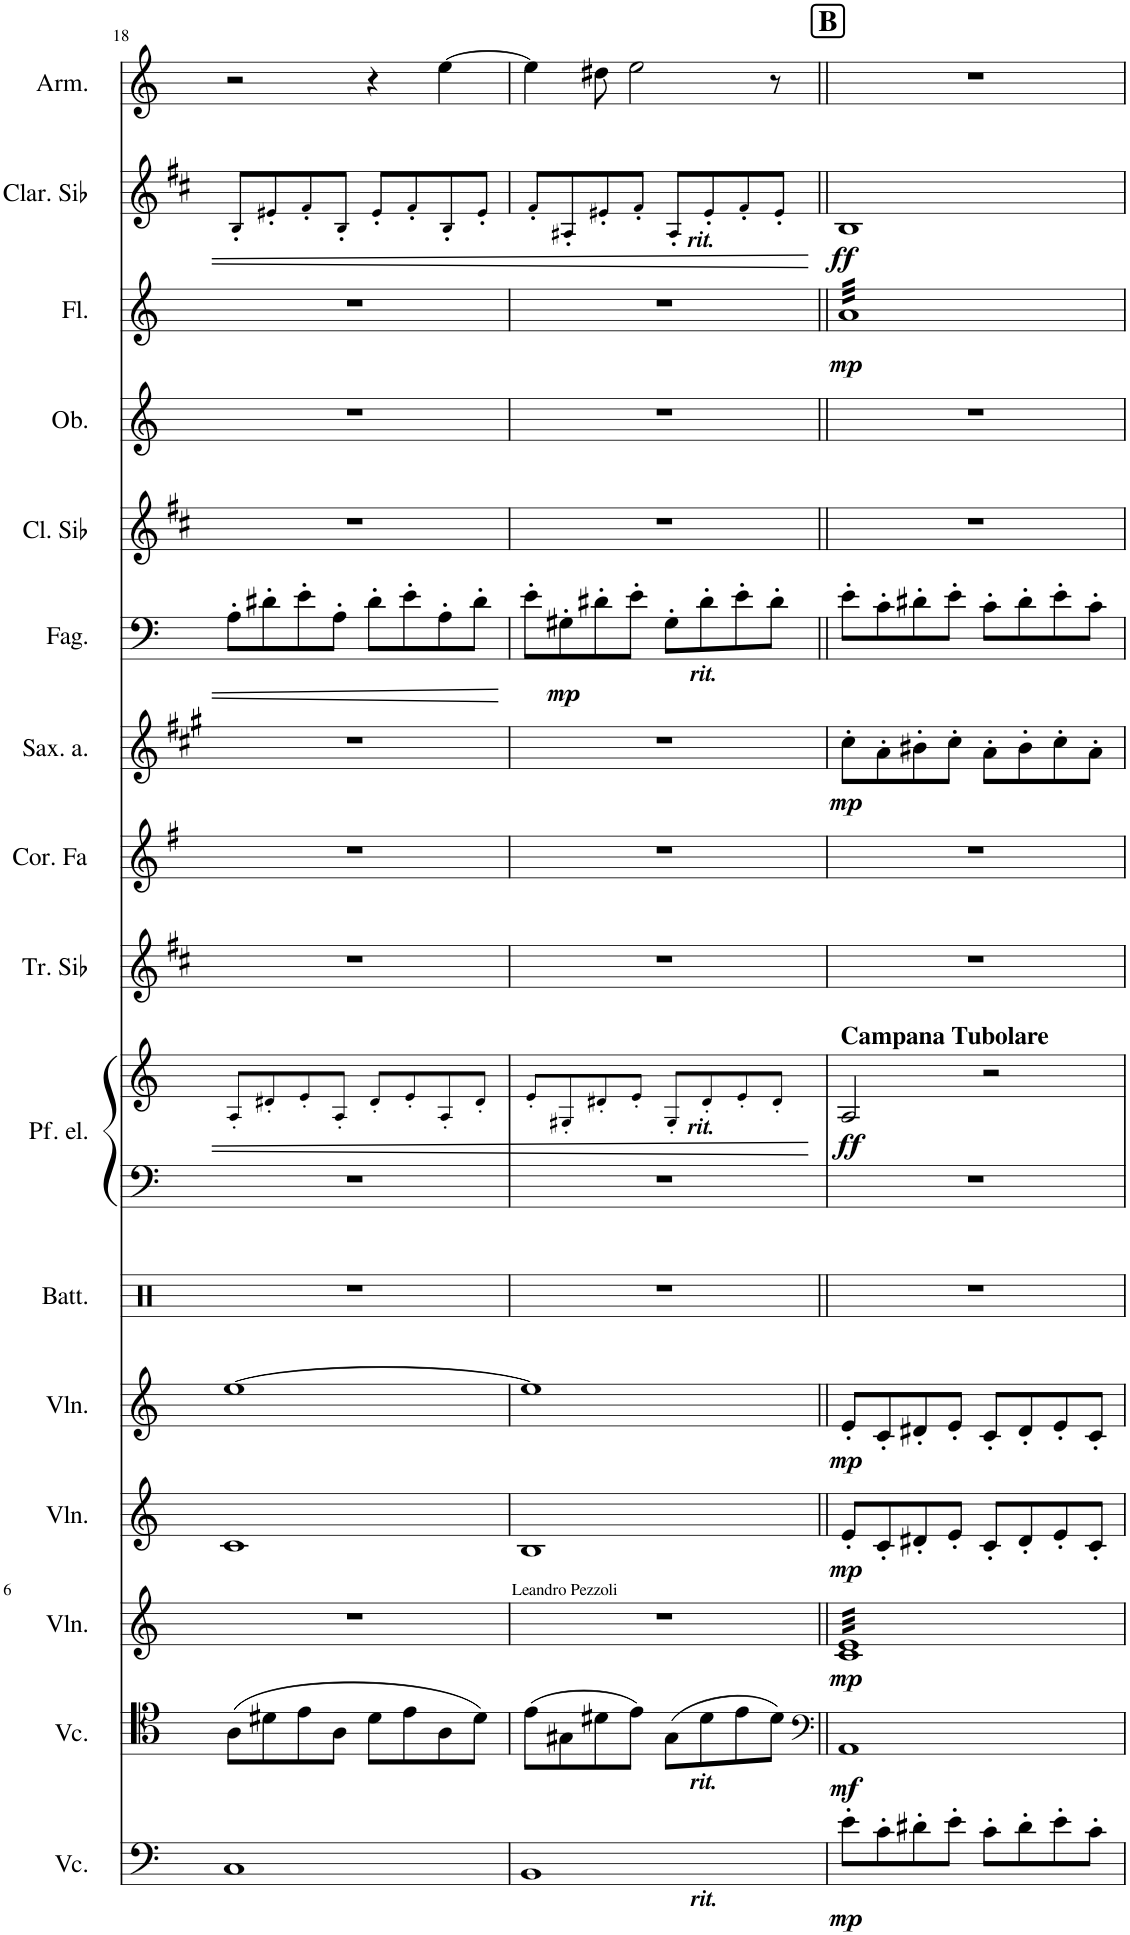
**kern	**dynam	**kern	**dynam	**kern	**dynam	**kern	**dynam	**kern	**dynam	**kern	**kern	**kern	**dynam	**kern	**kern	**kern	**dynam	**kern	**dynam	**kern	**kern	**kern	**dynam	**kern	**dynam	**kern
*part16	*part16	*part15	*part15	*part14	*part14	*part13	*part13	*part12	*part12	*part11	*part10	*part10	*part10	*part9	*part8	*part7	*part7	*part6	*part6	*part5	*part4	*part3	*part3	*part2	*part2	*part1
*staff17	*staff17	*staff16	*staff16	*staff15	*staff15	*staff14	*staff14	*staff13	*staff13	*staff12	*staff11	*staff10	*staff10/11	*staff9	*staff8	*staff7	*staff7	*staff6	*staff6	*staff5	*staff4	*staff3	*staff3	*staff2	*staff2	*staff1
*I"Violoncello	*	*I"Violoncello	*	*I"Violino	*	*I"Violino	*	*I"Violino	*	*I"Batteria	*I"Piano elettrico	*	*	*I"Tromba in Sib	*I"Corno in Fa	*I"Sassofono contralto	*	*I"Fagotto	*	*I"Clarinetto in Sib	*I"Oboe	*I"Flauto	*	*I"Clarinette en Sib	*	*I"Armonica
*I'Vc.	*	*I'Vc.	*	*I'Vln.	*	*I'Vln.	*	*I'Vln.	*	*I'Batt.	*	*	*	*I'Tr. Sib	*I'Cor. Fa	*	*	*I'Fag.	*	*I'Cl. Sib	*I'Ob.	*I'Fl.	*	*I'Clar. Sib	*	*I'Arm.
!!LO:PB:g=z
*clefF4	*	*clefC4	*	*clefG2	*	*clefG2	*	*clefG2	*	*clefX	*clefF4	*clefG2	*	*clefG2	*clefG2	*clefG2	*	*clefF4	*	*clefG2	*clefG2	*clefG2	*	*clefG2	*	*clefG2
*	*	*	*	*	*	*	*	*	*	*	*	*	*	*Trd1c2	*Trd4c7	*Trd5c9	*	*	*	*Trd1c2	*	*	*	*Trd1c2	*	*
*k[]	*	*k[]	*	*k[]	*	*k[]	*	*k[]	*	*k[]	*k[]	*k[]	*	*k[f#c#]	*k[f#]	*k[f#c#g#]	*	*k[]	*	*k[f#c#]	*k[]	*k[]	*	*k[f#c#]	*	*k[]
*M4/4	*	*M4/4	*	*M4/4	*	*M4/4	*	*M4/4	*	*M4/4	*M4/4	*M4/4	*	*M4/4	*M4/4	*M4/4	*	*M4/4	*	*M4/4	*M4/4	*M4/4	*	*M4/4	*	*M4/4
=18	=18	=18	=18	=18	=18	=18	=18	=18	=18	=18	=18	=18	=18	=18	=18	=18	=18	=18	=18	=18	=18	=18	=18	=18	=18	=18
1C	.	(8A\L	.	1r	.	1c	.	[1ee	.	1r	1r	8A'!/L	.	1r	1r	1r	.	8A'\L	.	1r	1r	1r	.	8B'!/L	.	2r
.	.	8d#X\	.	.	.	.	.	.	.	.	.	8d#X'!/	.	.	.	.	.	8d#X'\	.	.	.	.	.	8e#X'!/	.	.
.	.	8e\	.	.	.	.	.	.	.	.	.	8e'!/	.	.	.	.	.	8e'\	.	.	.	.	.	8f#'!/	.	.
.	.	8A\J	.	.	.	.	.	.	.	.	.	8A'!/J	.	.	.	.	.	8A'\J	.	.	.	.	.	8B'!/J	.	.
.	.	8d#\L	.	.	.	.	.	.	.	.	.	8d#'!/L	.	.	.	.	.	8d#'\L	.	.	.	.	.	8e#'!/L	.	4r
.	.	8e\	.	.	.	.	.	.	.	.	.	8e'!/	.	.	.	.	.	8e'\	.	.	.	.	.	8f#'!/	.	.
.	.	8A\	.	.	.	.	.	.	.	.	.	8A'!/	.	.	.	.	.	8A'\	.	.	.	.	.	8B'!/	.	[4ee\
.	.	8d#\J)	.	.	.	.	.	.	.	.	.	8d#'!/J	.	.	.	.	.	8d#'\J	.	.	.	.	.	8e#'!/J	.	.
=19	=19	=19	=19	=19	=19	=19	=19	=19	=19	=19	=19	=19	=19	=19	=19	=19	=19	=19	=19	=19	=19	=19	=19	=19	=19	=19
!LO:TX:b:Bi:t=rit.	!	!	!	!	!	!	!	!	!	!	!	!	!	!	!	!	!	!	!	!	!	!	!	!	!	!
1BB	.	(8e\L	.	1r	.	1B	.	1ee]	.	1r	1r	8e'!/L	.	1r	1r	1r	.	8e'\L	.	1r	1r	1r	.	8f#'!/L	.	4ee\]
!	!	!	!	!	!	!	!	!	!	!	!	!	!	!	!	!	!	!	!LO:DY:b	!	!	!	!	!	!	!
.	.	8G#X\	.	.	.	.	.	.	.	.	.	8G#X'!/	.	.	.	.	.	8G#X'\	mp	.	.	.	.	8A#X'!/	.	.
.	.	8d#X\	.	.	.	.	.	.	.	.	.	8d#X'!/	.	.	.	.	.	8d#X'\	.	.	.	.	.	8e#X'!/	.	8dd#X\
.	.	8e\J)	.	.	.	.	.	.	.	.	.	8e'!/J	.	.	.	.	.	8e'\J	.	.	.	.	.	8f#'!/J	.	2ee\
.	.	(8G#\L	.	.	.	.	.	.	.	.	.	8G#'!/L	.	.	.	.	.	8G#'\L	.	.	.	.	.	8A#'!/L	.	.
!	!	!	!	!	!	!	!	!	!	!	!	!	!	!	!	!	!	!	!	!	!	!	!	!LO:TX:b:Bi:t=rit.	!	!
!	!	!	!	!	!	!	!	!	!	!	!	!	!	!	!	!	!	!LO:TX:b:Bi:t=rit.	!	!	!	!	!	!	!	!
!	!	!	!	!	!	!	!	!	!	!	!	!LO:TX:b:Bi:t=rit.	!	!	!	!	!	!	!	!	!	!	!	!	!	!
!	!	!LO:TX:b:Bi:t=rit.	!	!	!	!	!	!	!	!	!	!	!	!	!	!	!	!	!	!	!	!	!	!	!	!
.	.	8d#\	.	.	.	.	.	.	.	.	.	8d#'!/	.	.	.	.	.	8d#'\	.	.	.	.	.	8e#'!/	.	.
.	.	8e\	.	.	.	.	.	.	.	.	.	8e'!/	.	.	.	.	.	8e'\	.	.	.	.	.	8f#'!/	.	.
.	.	8d#\J)	.	.	.	.	.	.	.	.	.	8d#'!/J	.	.	.	.	.	8d#'\J	.	.	.	.	.	8e#'!/J	.	8r
!!LO:REH:place=s1:a:B:cj:fs=14:t=B
=20||	=20||	=20||	=20||	=20||	=20||	=20||	=20||	=20||	=20||	=20||	=20||	=20||	=20||	=20||	=20||	=20||	=20||	=20||	=20||	=20||	=20||	=20||	=20||	=20||	=20||	=20||
*	*	*clefF4	*	*	*	*	*	*	*	*	*	*	*	*	*	*	*	*	*	*	*	*	*	*	*	*
!	!	!	!	!	!	!	!	!	!	!	!	!LO:TX:a:B:t=Campana Tubolare	!	!	!	!	!	!	!	!	!	!	!	!	!	!
!	!LO:DY:b	!	!LO:DY:b	!	!LO:DY:b	!	!LO:DY:b	!	!LO:DY:b	!	!	!	!LO:DY:b	!	!	!	!LO:DY:b	!	!	!	!	!	!LO:DY:b	!	!LO:DY:b	!
*	*	*	*	*tremolo	*	*	*	*	*	*	*	*	*	*	*	*	*	*	*	*	*	*	*	*	*	*
*	*	*	*	*	*	*	*	*	*	*	*	*	*	*	*	*	*	*	*	*	*	*tremolo	*	*	*	*
8e'\L	mp	1AA	mf	32c 32eLLL	mp	8e'/L	mp	8e'/L	mp	1r	1r	2A/	ff	1r	1r	8cc#'\L	mp	8e'\L	.	1r	1r	32aLLL	mp	1B	ff	1r
.	.	.	.	32c 32e	.	.	.	.	.	.	.	.	.	.	.	.	.	.	.	.	.	32a	.	.	.	.
.	.	.	.	32c 32e	.	.	.	.	.	.	.	.	.	.	.	.	.	.	.	.	.	32a	.	.	.	.
.	.	.	.	32c 32e	.	.	.	.	.	.	.	.	.	.	.	.	.	.	.	.	.	32a	.	.	.	.
8c'\	.	.	.	32c 32e	.	8c'/	.	8c'/	.	.	.	.	.	.	.	8a'\	.	8c'\	.	.	.	32a	.	.	.	.
.	.	.	.	32c 32e	.	.	.	.	.	.	.	.	.	.	.	.	.	.	.	.	.	32a	.	.	.	.
.	.	.	.	32c 32e	.	.	.	.	.	.	.	.	.	.	.	.	.	.	.	.	.	32a	.	.	.	.
.	.	.	.	32c 32e	.	.	.	.	.	.	.	.	.	.	.	.	.	.	.	.	.	32a	.	.	.	.
8d#X'\	.	.	.	32c 32e	.	8d#X'/	.	8d#X'/	.	.	.	.	.	.	.	8b#X'\	.	8d#X'\	.	.	.	32a	.	.	.	.
.	.	.	.	32c 32e	.	.	.	.	.	.	.	.	.	.	.	.	.	.	.	.	.	32a	.	.	.	.
.	.	.	.	32c 32e	.	.	.	.	.	.	.	.	.	.	.	.	.	.	.	.	.	32a	.	.	.	.
.	.	.	.	32c 32e	.	.	.	.	.	.	.	.	.	.	.	.	.	.	.	.	.	32a	.	.	.	.
8e'\J	.	.	.	32c 32e	.	8e'/J	.	8e'/J	.	.	.	.	.	.	.	8cc#'\J	.	8e'\J	.	.	.	32a	.	.	.	.
.	.	.	.	32c 32e	.	.	.	.	.	.	.	.	.	.	.	.	.	.	.	.	.	32a	.	.	.	.
.	.	.	.	32c 32e	.	.	.	.	.	.	.	.	.	.	.	.	.	.	.	.	.	32a	.	.	.	.
.	.	.	.	32c 32e	.	.	.	.	.	.	.	.	.	.	.	.	.	.	.	.	.	32a	.	.	.	.
8c'\L	.	.	.	32c 32e	.	8c'/L	.	8c'/L	.	.	.	2r	.	.	.	8a'\L	.	8c'\L	.	.	.	32a	.	.	.	.
.	.	.	.	32c 32e	.	.	.	.	.	.	.	.	.	.	.	.	.	.	.	.	.	32a	.	.	.	.
.	.	.	.	32c 32e	.	.	.	.	.	.	.	.	.	.	.	.	.	.	.	.	.	32a	.	.	.	.
.	.	.	.	32c 32e	.	.	.	.	.	.	.	.	.	.	.	.	.	.	.	.	.	32a	.	.	.	.
8d#'\	.	.	.	32c 32e	.	8d#'/	.	8d#'/	.	.	.	.	.	.	.	8b#'\	.	8d#'\	.	.	.	32a	.	.	.	.
.	.	.	.	32c 32e	.	.	.	.	.	.	.	.	.	.	.	.	.	.	.	.	.	32a	.	.	.	.
.	.	.	.	32c 32e	.	.	.	.	.	.	.	.	.	.	.	.	.	.	.	.	.	32a	.	.	.	.
.	.	.	.	32c 32e	.	.	.	.	.	.	.	.	.	.	.	.	.	.	.	.	.	32a	.	.	.	.
8e'\	.	.	.	32c 32e	.	8e'/	.	8e'/	.	.	.	.	.	.	.	8cc#'\	.	8e'\	.	.	.	32a	.	.	.	.
.	.	.	.	32c 32e	.	.	.	.	.	.	.	.	.	.	.	.	.	.	.	.	.	32a	.	.	.	.
.	.	.	.	32c 32e	.	.	.	.	.	.	.	.	.	.	.	.	.	.	.	.	.	32a	.	.	.	.
.	.	.	.	32c 32e	.	.	.	.	.	.	.	.	.	.	.	.	.	.	.	.	.	32a	.	.	.	.
8c'\J	.	.	.	32c 32e	.	8c'/J	.	8c'/J	.	.	.	.	.	.	.	8a'\J	.	8c'\J	.	.	.	32a	.	.	.	.
.	.	.	.	32c 32e	.	.	.	.	.	.	.	.	.	.	.	.	.	.	.	.	.	32a	.	.	.	.
.	.	.	.	32c 32e	.	.	.	.	.	.	.	.	.	.	.	.	.	.	.	.	.	32a	.	.	.	.
.	.	.	.	32c 32eJJJ	.	.	.	.	.	.	.	.	.	.	.	.	.	.	.	.	.	32aJJJ	.	.	.	.
*	*	*	*	*	*	*	*	*	*	*	*	*	*	*	*	*	*	*	*	*	*	*Xtremolo	*	*	*	*
*	*	*	*	*Xtremolo	*	*	*	*	*	*	*	*	*	*	*	*	*	*	*	*	*	*	*	*	*	*
=	=	=	=	=	=	=	=	=	=	=	=	=	=	=	=	=	=	=	=	=	=	=	=	=	=	=
*-	*-	*-	*-	*-	*-	*-	*-	*-	*-	*-	*-	*-	*-	*-	*-	*-	*-	*-	*-	*-	*-	*-	*-	*-	*-	*-
